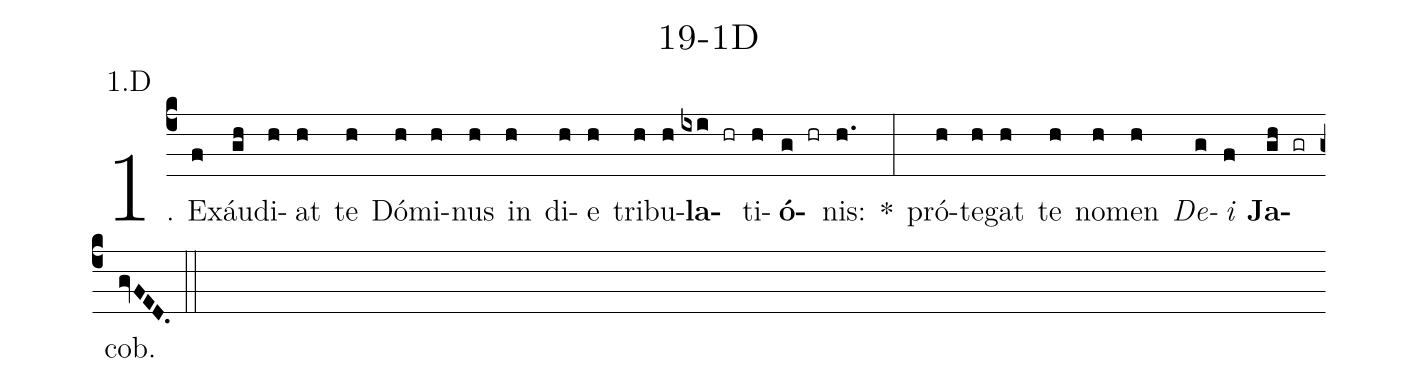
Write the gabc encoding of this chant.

name: 19-1D;
annotation: 1.D;
%%
(c4)1. Ex(f)áu(gh)di(h)at(h) te(h) Dó(h)mi(h)nus(h) in(h) di(h)e(h) tri(h)bu(h)<b>la</b>(ixi hr)ti(h)<b>ó</b>(g hr)nis:(h.) *(:) pró(h)te(h)gat(h) te(h) no(h)men(h) <i>De</i>(g)<i>i</i>(f) <b>Ja</b>(gh gr)cob.(gvFED.) (::)
